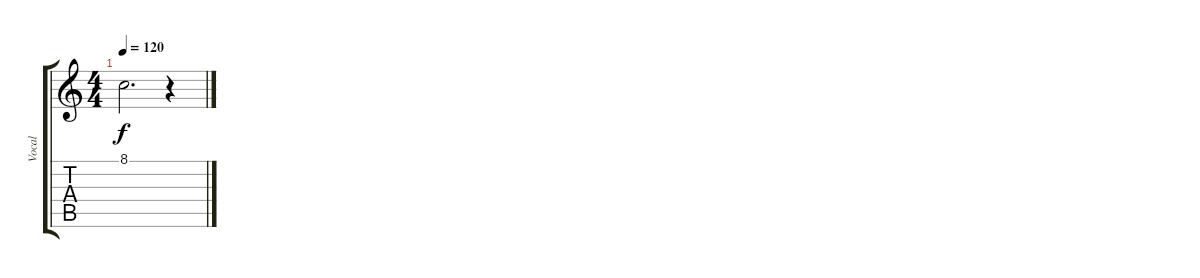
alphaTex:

\track ("Vocal" "Vocal") {instrument flute}
\staff {score tabs}
\tuning (E4 B3 G3 D3 A2 E2) {hide}
\ts (4 4)
\tempo 120
\clef g2
\ks c
8.1{t}.2{d dy f} r.4
